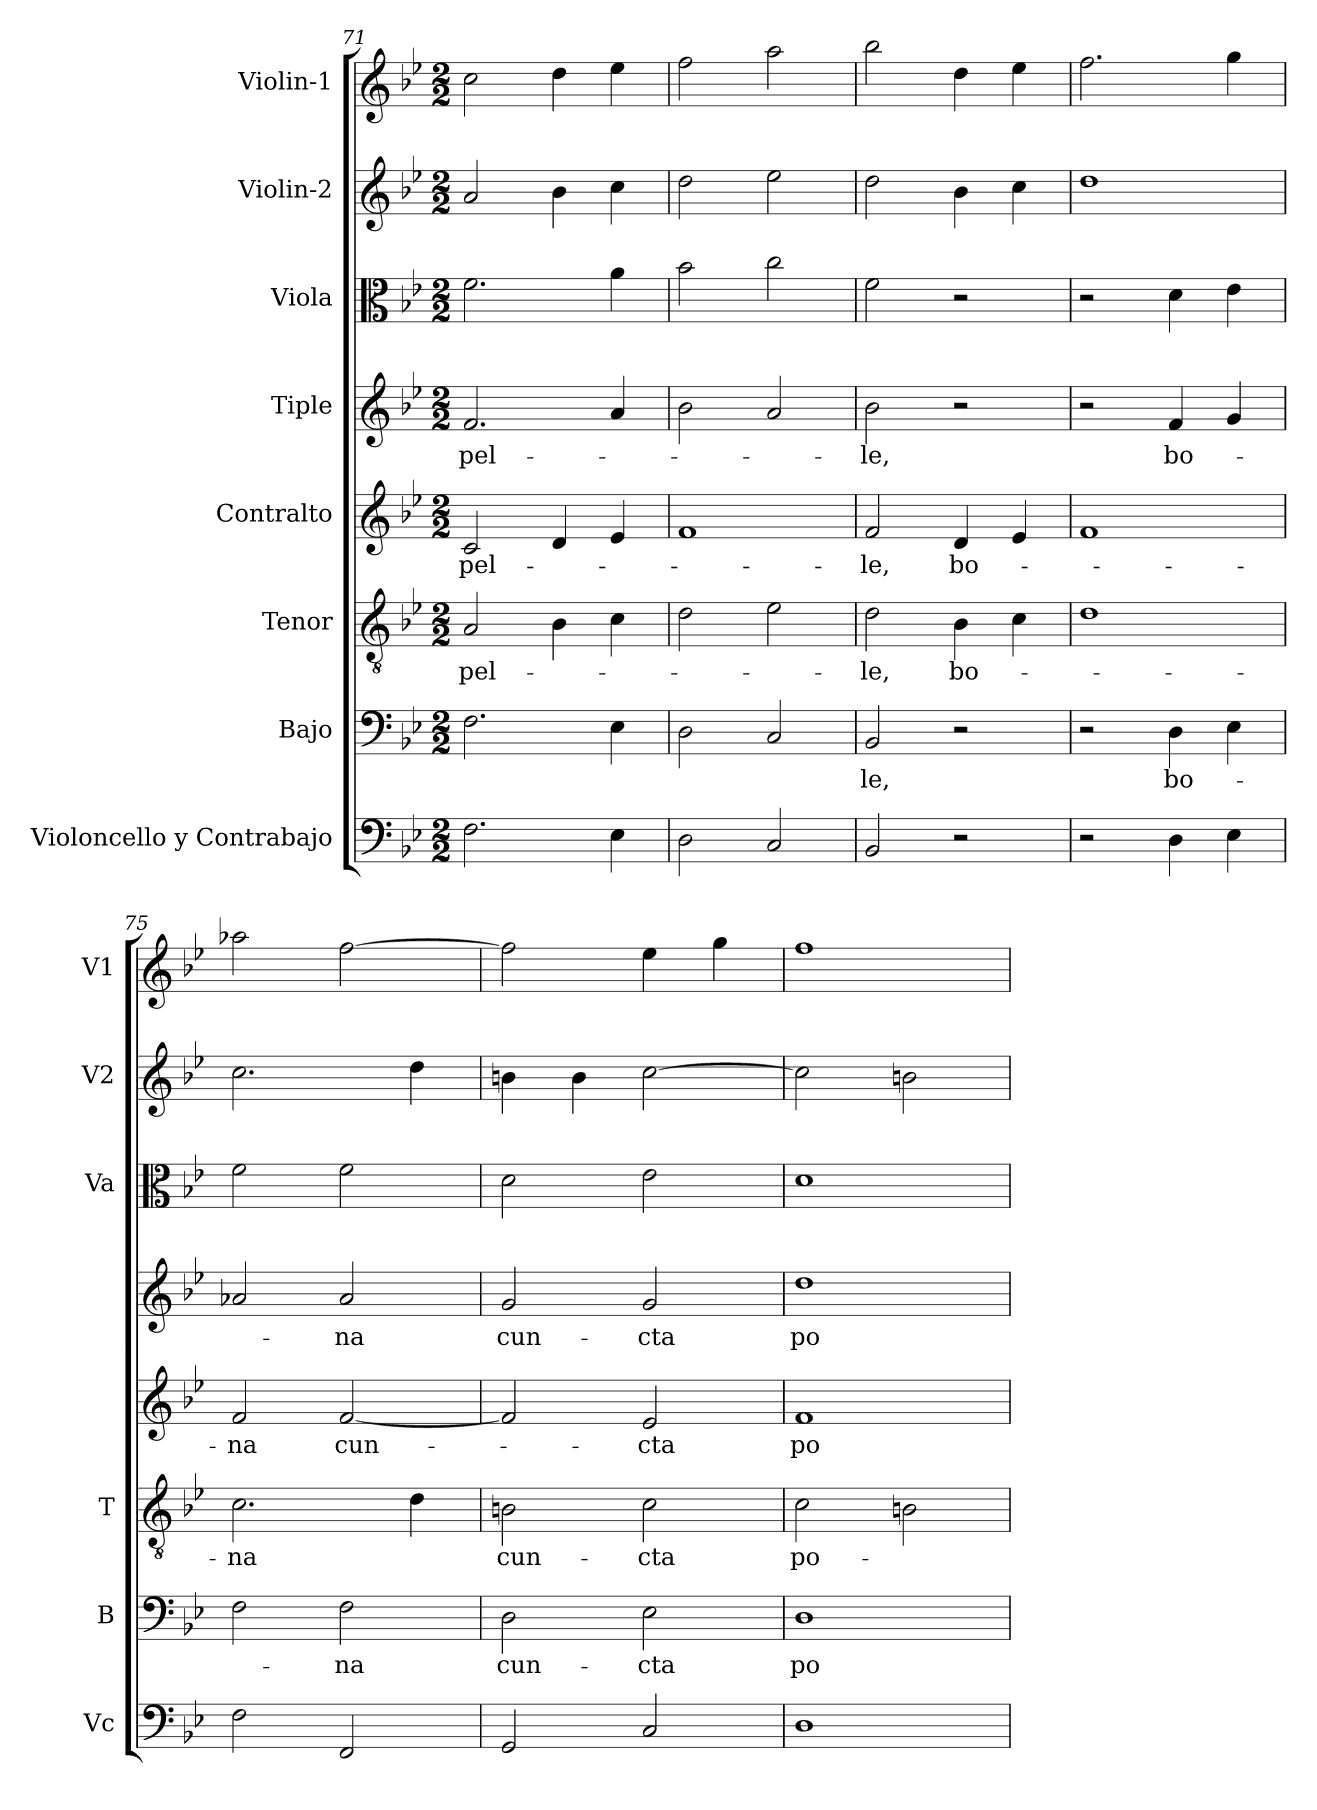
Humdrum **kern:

**kern	**kern	**text	**kern	**text	**kern	**text	**kern	**text	**kern	**kern	**kern
*part8	*part7	*part7	*part6	*part6	*part5	*part5	*part4	*part4	*part3	*part2	*part1
*staff8	*staff7	*staff7	*staff6	*staff6	*staff5	*staff5	*staff4	*staff4	*staff3	*staff2	*staff1
*I"Violoncello y Contrabajo	*I"Bajo	*	*I"Tenor	*	*I"Contralto	*	*I"Tiple	*	*I"Viola	*I"Violin-2	*I"Violin-1
*I'Vc	*I'B	*	*I'T	*	*	*	*	*	*I'Va	*I'V2	*I'V1
*clefF4	*clefF4	*	*clefGv2	*	*clefG2	*	*clefG2	*	*clefC3	*clefG2	*clefG2
*k[b-e-]	*k[b-e-]	*	*k[b-e-]	*	*k[b-e-]	*	*k[b-e-]	*	*k[b-e-]	*k[b-e-]	*k[b-e-]
*B-:	*B-:	*	*B-:	*	*B-:	*	*B-:	*	*B-:	*B-:	*B-:
*M2/2	*M2/2	*	*M2/2	*	*M2/2	*	*M2/2	*	*M2/2	*M2/2	*M2/2
=71	=71	=71	=71	=71	=71	=71	=71	=71	=71	=71	=71
!	!	!	!	!LO:LY:b	!	!LO:LY:b	!	!LO:LY:b	!	!	!
2.F\	2.F\	.	2A/	pel-	2c/	pel-	2.f/	pel-	2.f\	2a/	2cc\
.	.	.	4B-\	.	4d/	.	.	.	.	4b-\	4dd\
4E-\	4E-\	.	4c\	.	4e-/	.	4a/	.	4a\	4cc\	4ee-\
=72	=72	=72	=72	=72	=72	=72	=72	=72	=72	=72	=72
2D\	2D\	.	2d\	.	1f	.	2b-\	.	2b-\	2dd\	2ff\
2C/	2C/	.	2e-\	.	.	.	2a/	.	2cc\	2ee-\	2aa\
!!LO:PB:g=z
=73	=73	=73	=73	=73	=73	=73	=73	=73	=73	=73	=73
!	!	!LO:LY:b	!	!LO:LY:b	!	!LO:LY:b	!	!LO:LY:b	!	!	!
2BB-/	2BB-/	-le,	2d\	-le,	2f/	-le,	2b-\	-le,	2f\	2dd\	2bb-\
!	!	!	!	!LO:LY:b	!	!LO:LY:b	!	!	!	!	!
2r	2r	.	4B-\	bo-	4d/	bo-	2r	.	2r	4b-\	4dd\
.	.	.	4c\	.	4e-/	.	.	.	.	4cc\	4ee-\
=74	=74	=74	=74	=74	=74	=74	=74	=74	=74	=74	=74
2r	2r	.	1d	.	1f	.	2r	.	2r	1dd	2.ff\
!	!	!LO:LY:b	!	!	!	!	!	!LO:LY:b	!	!	!
4D\	4D\	bo-	.	.	.	.	4f/	bo-	4d\	.	.
4E-\	4E-\	.	.	.	.	.	4g/	.	4e-\	.	4gg\
=75	=75	=75	=75	=75	=75	=75	=75	=75	=75	=75	=75
!	!	!	!	!LO:LY:b	!	!LO:LY:b	!	!	!	!	!
2F\	2F\	.	2.c\	-na	2f/	-na	2a-X/	.	2f\	2.cc\	2aa-X\
!	!	!LO:LY:b	!	!	!	!LO:LY:b	!	!LO:LY:b	!	!	!
2FF/	2F\	-na	.	.	[2f/	cun-	2a-/	-na	2f\	.	[2ff\
.	.	.	4d\	.	.	.	.	.	.	4dd\	.
=76	=76	=76	=76	=76	=76	=76	=76	=76	=76	=76	=76
!	!	!LO:LY:b	!	!LO:LY:b	!	!	!	!LO:LY:b	!	!	!
2GG/	2D\	cun-	2Bn\	cun-	2f/]	.	2g/	cun-	2d\	4bn\	2ff\]
.	.	.	.	.	.	.	.	.	.	4b\	.
!	!	!LO:LY:b	!	!LO:LY:b	!	!LO:LY:b	!	!LO:LY:b	!	!	!
2C/	2E-\	-cta	2c\	-cta	2e-/	-cta	2g/	-cta	2e-\	[2cc\	4ee-\
.	.	.	.	.	.	.	.	.	.	.	4gg\
=77	=77	=77	=77	=77	=77	=77	=77	=77	=77	=77	=77
!	!	!LO:LY:b	!	!LO:LY:b	!	!LO:LY:b	!	!LO:LY:b	!	!	!
1D	1D	po-	2c\	po-	1f	po-	1dd	po-	1d	2cc\]	1ff
.	.	.	2Bn\	.	.	.	.	.	.	2bn\	.
=	=	=	=	=	=	=	=	=	=	=	=
*-	*-	*-	*-	*-	*-	*-	*-	*-	*-	*-	*-
